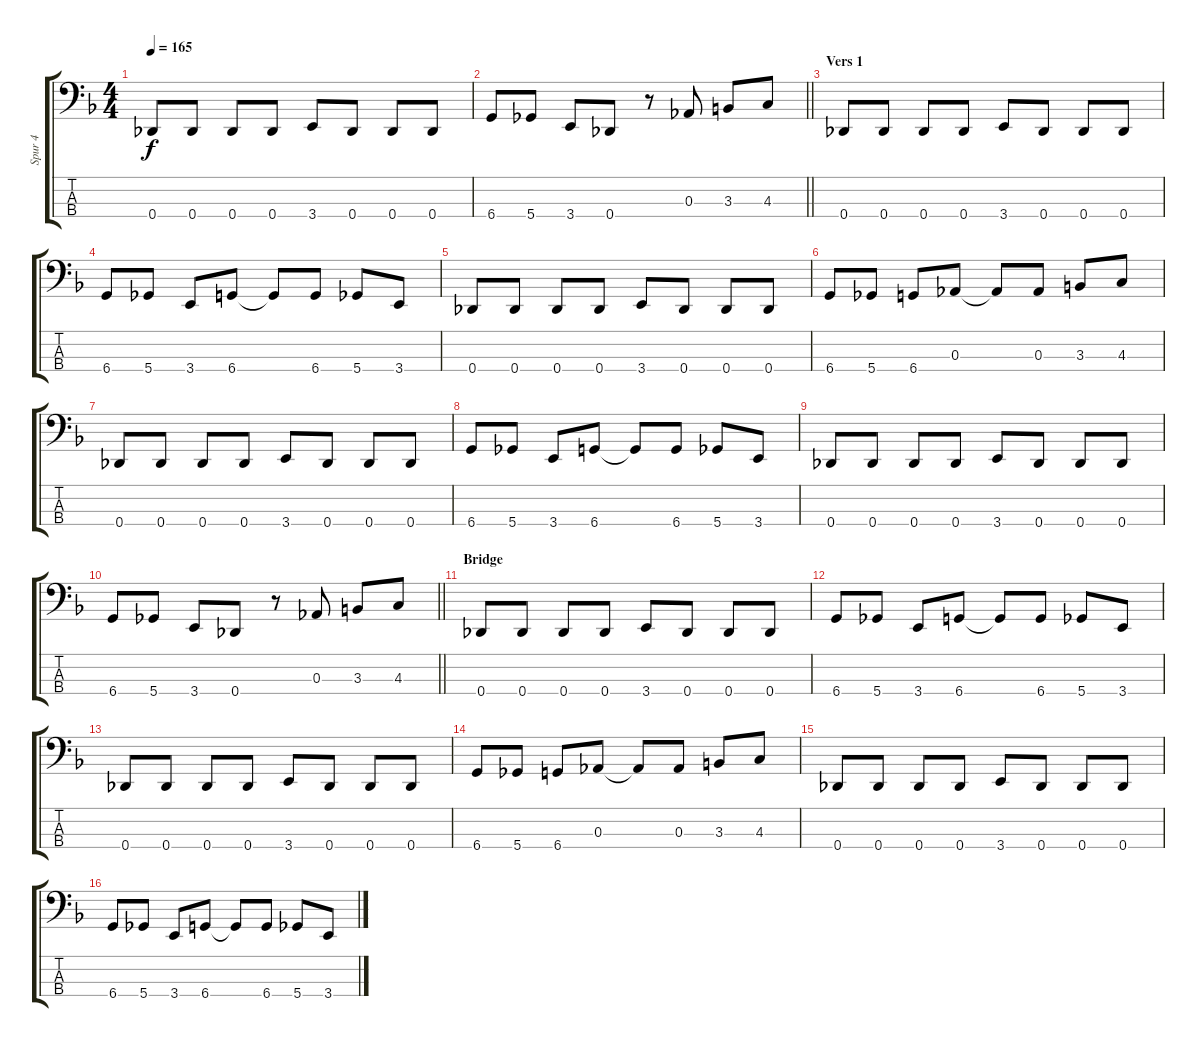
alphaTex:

\track ("Spur 4" "Spur 4") {instrument electricbasspick}
\staff {score tabs}
\tuning (Gb2 Db2 Ab1 Db1) {hide}
\ts (4 4)
\tempo 165
\clef f4
\ks f
0.4.8{dy f} 0.4.8 0.4.8 0.4.8 3.4.8 0.4.8 0.4.8 0.4.8 |
\barLineRight lightlight
6.4.8 5.4.8 3.4.8 0.4.8 r.8 0.3.8 3.3.8 4.3.8 |
\section ("" "Vers 1")
0.4.8 0.4.8 0.4.8 0.4.8 3.4.8 0.4.8 0.4.8 0.4.8 |
6.4.8 5.4.8 3.4.8 6.4.8 6.4{t}.8 6.4.8 5.4.8 3.4.8 |
0.4.8 0.4.8 0.4.8 0.4.8 3.4.8 0.4.8 0.4.8 0.4.8 |
6.4.8 5.4.8 6.4.8 0.3.8 0.3{t}.8 0.3.8 3.3.8 4.3.8 |
0.4.8 0.4.8 0.4.8 0.4.8 3.4.8 0.4.8 0.4.8 0.4.8 |
6.4.8 5.4.8 3.4.8 6.4.8 6.4{t}.8 6.4.8 5.4.8 3.4.8 |
0.4.8 0.4.8 0.4.8 0.4.8 3.4.8 0.4.8 0.4.8 0.4.8 |
\barLineRight lightlight
6.4.8 5.4.8 3.4.8 0.4.8 r.8 0.3.8 3.3.8 4.3.8 |
\section ("" "Bridge")
0.4.8 0.4.8 0.4.8 0.4.8 3.4.8 0.4.8 0.4.8 0.4.8 |
6.4.8 5.4.8 3.4.8 6.4.8 6.4{t}.8 6.4.8 5.4.8 3.4.8 |
0.4.8 0.4.8 0.4.8 0.4.8 3.4.8 0.4.8 0.4.8 0.4.8 |
6.4.8 5.4.8 6.4.8 0.3.8 0.3{t}.8 0.3.8 3.3.8 4.3.8 |
0.4.8 0.4.8 0.4.8 0.4.8 3.4.8 0.4.8 0.4.8 0.4.8 |
6.4.8 5.4.8 3.4.8 6.4.8 6.4{t}.8 6.4.8 5.4.8 3.4.8
